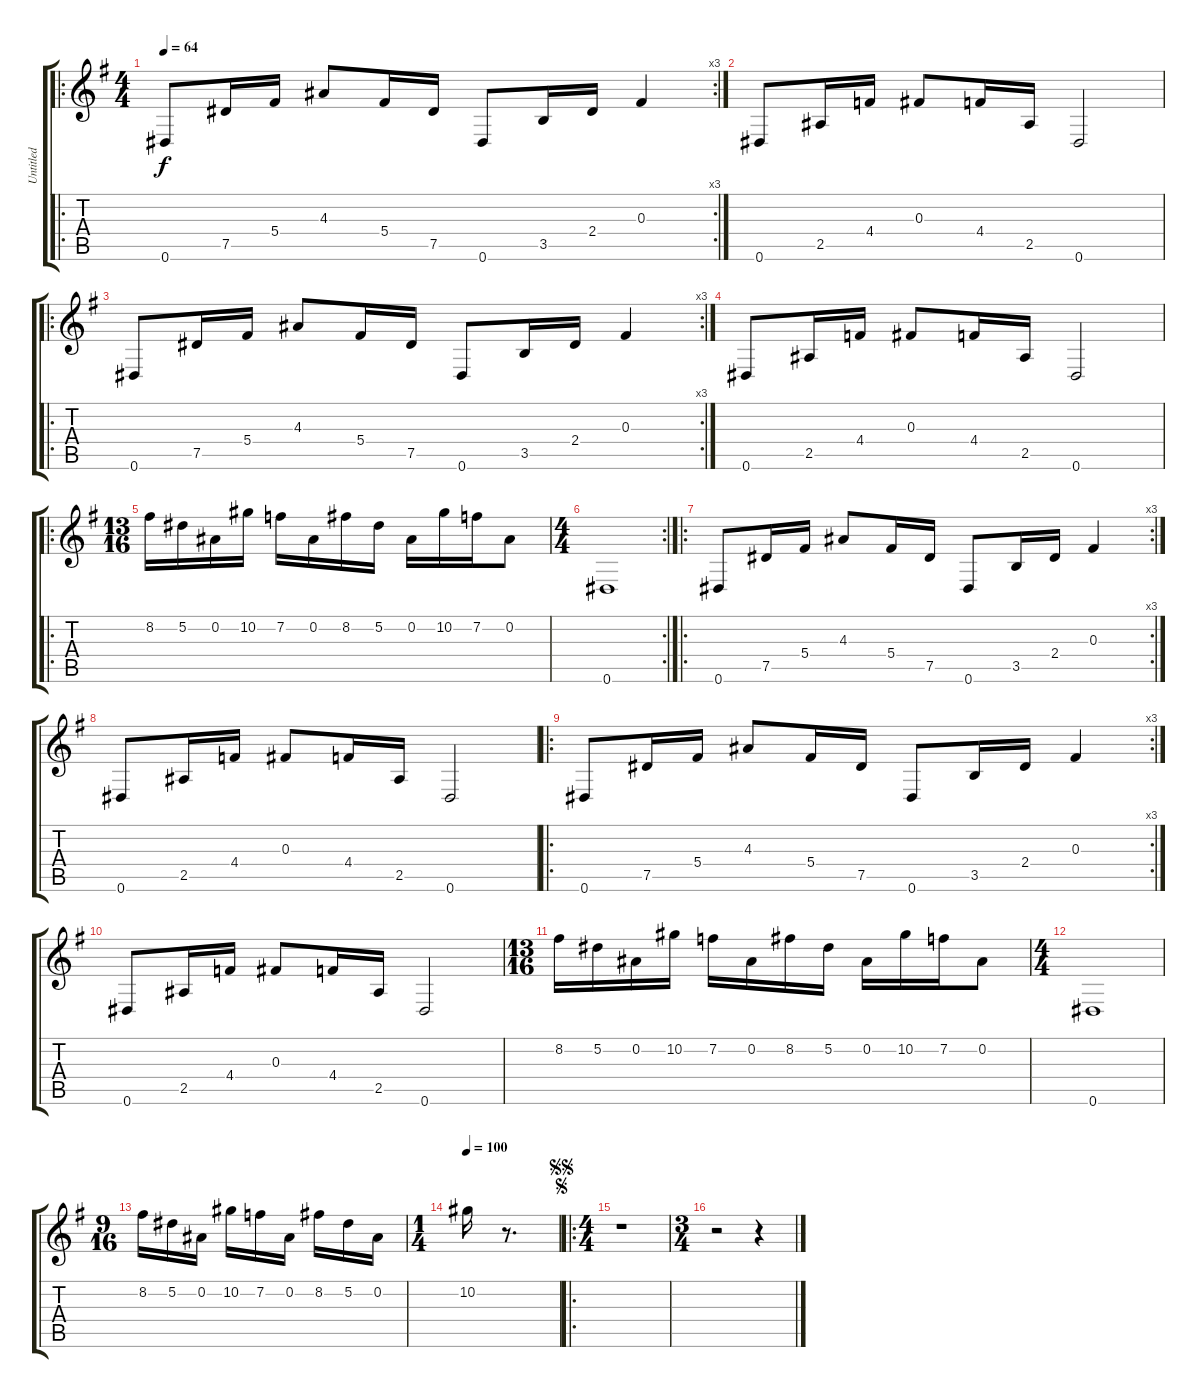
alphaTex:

\track ("Untitled" "Untitled") {instrument acousticguitarnylon}
\staff {score tabs}
\tuning (Eb4 Bb3 Gb3 Db3 Ab2 Eb2) {hide}
\ro
\rc 3
\ts (4 4)
\tempo 64
\clef g2
\ks g
0.6.8{dy f instrument acousticguitarnylon} 7.5.16 5.4.16 4.3.8 5.4.16 7.5.16 0.6.8 3.5.16 2.4.16 0.3.4 |
0.6.8 2.5.16 4.4.16 0.3.8 4.4.16 2.5.16 0.6.2 |
\ro
\rc 3
0.6.8 7.5.16 5.4.16 4.3.8 5.4.16 7.5.16 0.6.8 3.5.16 2.4.16 0.3.4 |
0.6.8 2.5.16 4.4.16 0.3.8 4.4.16 2.5.16 0.6.2 |
\ro
\ts (13 16)
8.2.16 5.2.16 0.2.16 10.2.16 7.2.16 0.2.16 8.2.16 5.2.16 0.2.16 10.2.16 7.2.16 0.2.8 |
\rc 2
\ts (4 4)
0.6.1 |
\ro
\rc 3
0.6.8 7.5.16 5.4.16 4.3.8 5.4.16 7.5.16 0.6.8 3.5.16 2.4.16 0.3.4 |
0.6.8 2.5.16 4.4.16 0.3.8 4.4.16 2.5.16 0.6.2 |
\ro
\rc 3
0.6.8 7.5.16 5.4.16 4.3.8 5.4.16 7.5.16 0.6.8 3.5.16 2.4.16 0.3.4 |
0.6.8 2.5.16 4.4.16 0.3.8 4.4.16 2.5.16 0.6.2 |
\ts (13 16)
8.2.16 5.2.16 0.2.16 10.2.16 7.2.16 0.2.16 8.2.16 5.2.16 0.2.16 10.2.16 7.2.16 0.2.8 |
\ts (4 4)
0.6.1 |
\ts (9 16)
8.2.16 5.2.16 0.2.16 10.2.16 7.2.16 0.2.16 8.2.16 5.2.16 0.2.16 |
\ts (1 4)
\tempo 100
10.2.16 r.8{d} |
\ro
\ts (4 4)
\jump segno
\jump segnosegno
r.1 |
\ts (3 4)
r.2 r.4
